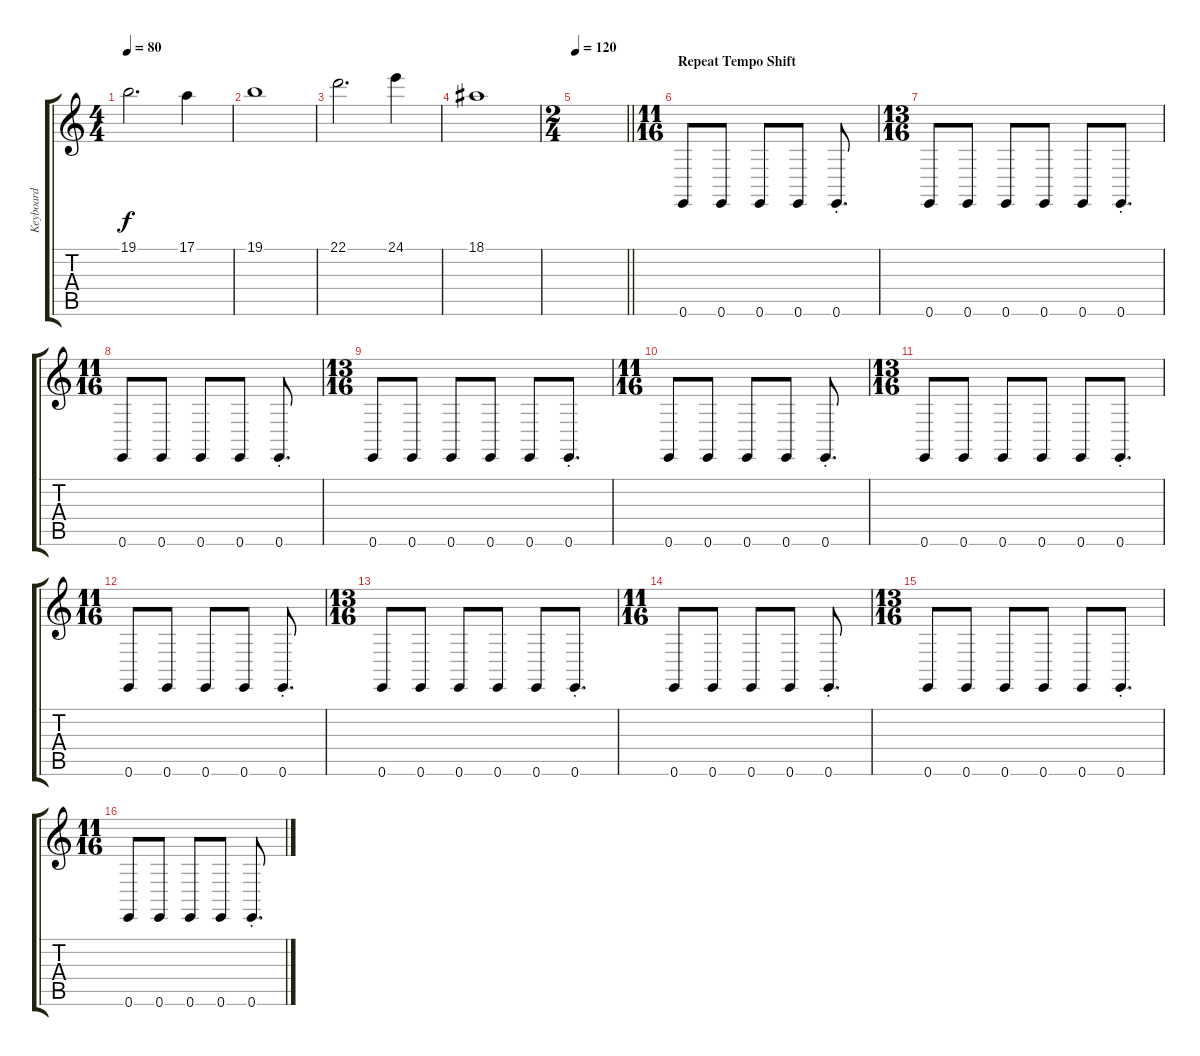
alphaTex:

\track ("Keyboard" "Keyboard") {instrument electricpiano2}
\staff {score tabs}
\tuning (E4 B3 G3 D3 A2 E2) {hide}
\ts (4 4)
\tempo 80
\clef g2
\ks c
19.1.2{d dy f} 17.1.4 |
19.1.1 |
22.1.2{d} 24.1.4 |
18.1.1 |
\ts (2 4)
\tempo 120
\barLineRight lightlight
|
\ts (11 16)
\section ("" "Repeat Tempo Shift")
0.6.8{volume 13 instrument acousticgrandpiano} 0.6.8 0.6.8 0.6.8 0.6{st}.8{d} |
\ts (13 16)
0.6.8 0.6.8 0.6.8 0.6.8 0.6.8 0.6{st}.8{d} |
\ts (11 16)
0.6.8 0.6.8 0.6.8 0.6.8 0.6{st}.8{d} |
\ts (13 16)
0.6.8 0.6.8 0.6.8 0.6.8 0.6.8 0.6{st}.8{d} |
\ts (11 16)
0.6.8 0.6.8 0.6.8 0.6.8 0.6{st}.8{d} |
\ts (13 16)
0.6.8 0.6.8 0.6.8 0.6.8 0.6.8 0.6{st}.8{d} |
\ts (11 16)
0.6.8 0.6.8 0.6.8 0.6.8 0.6{st}.8{d} |
\ts (13 16)
0.6.8 0.6.8 0.6.8 0.6.8 0.6.8 0.6{st}.8{d} |
\ts (11 16)
0.6.8 0.6.8 0.6.8 0.6.8 0.6{st}.8{d} |
\ts (13 16)
0.6.8 0.6.8 0.6.8 0.6.8 0.6.8 0.6{st}.8{d} |
\ts (11 16)
0.6.8 0.6.8 0.6.8 0.6.8 0.6{st}.8{d}
